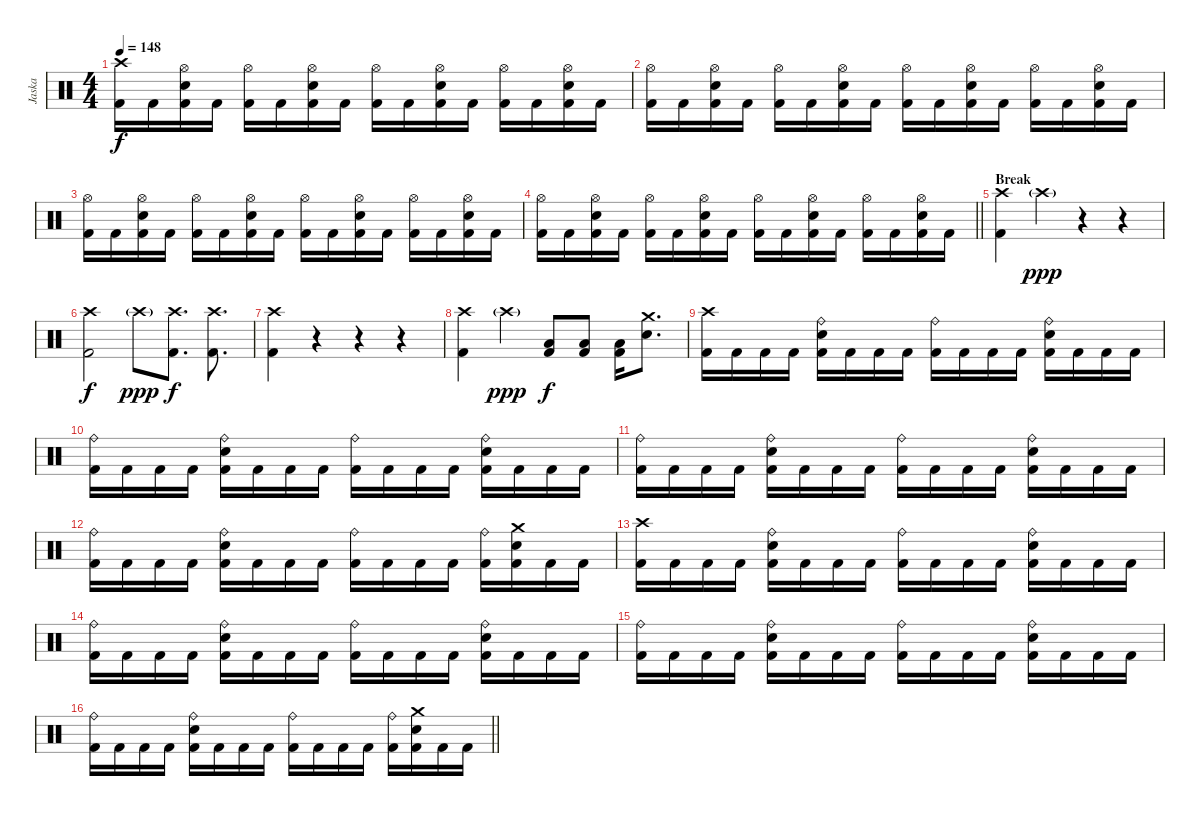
\track ("Jaska" "Jaska") {instrument percussion}
\staff {score}
\articulation defaults
\ts (4 4)
\tempo 148
\clef neutral
\ks c
("Crash high (hit)" "Kick (hit) 2").16{dy f} "Kick (hit) 2".16 ("Hi-Hat (open)" "Snare (hit) 2" "Kick (hit) 2").16 "Kick (hit) 2".16 ("Hi-Hat (open)" "Kick (hit) 2").16 "Kick (hit) 2".16 ("Hi-Hat (open)" "Snare (hit) 2" "Kick (hit) 2").16 "Kick (hit) 2".16 ("Hi-Hat (open)" "Kick (hit) 2").16 "Kick (hit) 2".16 ("Hi-Hat (open)" "Snare (hit) 2" "Kick (hit) 2").16 "Kick (hit) 2".16 ("Hi-Hat (open)" "Kick (hit) 2").16 "Kick (hit) 2".16 ("Hi-Hat (open)" "Snare (hit) 2" "Kick (hit) 2").16 "Kick (hit) 2".16 |
("Hi-Hat (open)" "Kick (hit) 2").16 "Kick (hit) 2".16 ("Hi-Hat (open)" "Snare (hit) 2" "Kick (hit) 2").16 "Kick (hit) 2".16 ("Hi-Hat (open)" "Kick (hit) 2").16 "Kick (hit) 2".16 ("Hi-Hat (open)" "Snare (hit) 2" "Kick (hit) 2").16 "Kick (hit) 2".16 ("Hi-Hat (open)" "Kick (hit) 2").16 "Kick (hit) 2".16 ("Hi-Hat (open)" "Snare (hit) 2" "Kick (hit) 2").16 "Kick (hit) 2".16 ("Hi-Hat (open)" "Kick (hit) 2").16 "Kick (hit) 2".16 ("Hi-Hat (open)" "Snare (hit) 2" "Kick (hit) 2").16 "Kick (hit) 2".16 |
("Hi-Hat (open)" "Kick (hit) 2").16 "Kick (hit) 2".16 ("Hi-Hat (open)" "Snare (hit) 2" "Kick (hit) 2").16 "Kick (hit) 2".16 ("Hi-Hat (open)" "Kick (hit) 2").16 "Kick (hit) 2".16 ("Hi-Hat (open)" "Snare (hit) 2" "Kick (hit) 2").16 "Kick (hit) 2".16 ("Hi-Hat (open)" "Kick (hit) 2").16 "Kick (hit) 2".16 ("Hi-Hat (open)" "Snare (hit) 2" "Kick (hit) 2").16 "Kick (hit) 2".16 ("Hi-Hat (open)" "Kick (hit) 2").16 "Kick (hit) 2".16 ("Hi-Hat (open)" "Snare (hit) 2" "Kick (hit) 2").16 "Kick (hit) 2".16 |
\barLineRight lightlight
("Hi-Hat (open)" "Kick (hit) 2").16 "Kick (hit) 2".16 ("Hi-Hat (open)" "Snare (hit) 2" "Kick (hit) 2").16 "Kick (hit) 2".16 ("Hi-Hat (open)" "Kick (hit) 2").16 "Kick (hit) 2".16 ("Hi-Hat (open)" "Snare (hit) 2" "Kick (hit) 2").16 "Kick (hit) 2".16 ("Hi-Hat (open)" "Kick (hit) 2").16 "Kick (hit) 2".16 ("Hi-Hat (open)" "Snare (hit) 2" "Kick (hit) 2").16 "Kick (hit) 2".16 ("Hi-Hat (open)" "Kick (hit) 2").16 "Kick (hit) 2".16 ("Hi-Hat (open)" "Snare (hit) 2" "Kick (hit) 2").16 "Kick (hit) 2".16 |
\section ("" "Break")
("Crash high (hit)" "Kick (hit) 2").4 "Crash high (hit)"{g}.4{dy ppp} r.4 r.4 |
("Crash high (hit)" "Kick (hit) 2").2{dy f} "Crash high (hit)"{g}.8{dy ppp} ("Crash high (hit)" "Kick (hit) 2").8{d dy f} ("Crash high (hit)" "Kick (hit) 2").8{d} |
("Crash high (hit)" "Kick (hit) 2").4 r.4 r.4 r.4 |
("Crash high (hit)" "Kick (hit) 2").4 "Crash high (hit)"{g}.4{dy ppp} ("Low Tom (hit)" "Kick (hit) 2").8{dy f} ("Low Tom (hit)" "Kick (hit) 2").8 ("Low Tom (hit)" "Kick (hit) 2").16 ("Crash medium (hit)" "Snare (hit) 2").8{d} |
("Crash high (hit)" "Kick (hit) 2").16 "Kick (hit) 2".16 "Kick (hit) 2".16 "Kick (hit) 2".16 ("Ride (bell)" "Snare (hit) 2" "Kick (hit) 2").16 "Kick (hit) 2".16 "Kick (hit) 2".16 "Kick (hit) 2".16 ("Ride (bell)" "Kick (hit) 2").16 "Kick (hit) 2".16 "Kick (hit) 2".16 "Kick (hit) 2".16 ("Ride (bell)" "Snare (hit) 2" "Kick (hit) 2").16 "Kick (hit) 2".16 "Kick (hit) 2".16 "Kick (hit) 2".16 |
("Ride (bell)" "Kick (hit) 2").16 "Kick (hit) 2".16 "Kick (hit) 2".16 "Kick (hit) 2".16 ("Ride (bell)" "Snare (hit) 2" "Kick (hit) 2").16 "Kick (hit) 2".16 "Kick (hit) 2".16 "Kick (hit) 2".16 ("Ride (bell)" "Kick (hit) 2").16 "Kick (hit) 2".16 "Kick (hit) 2".16 "Kick (hit) 2".16 ("Ride (bell)" "Snare (hit) 2" "Kick (hit) 2").16 "Kick (hit) 2".16 "Kick (hit) 2".16 "Kick (hit) 2".16 |
("Ride (bell)" "Kick (hit) 2").16 "Kick (hit) 2".16 "Kick (hit) 2".16 "Kick (hit) 2".16 ("Ride (bell)" "Snare (hit) 2" "Kick (hit) 2").16 "Kick (hit) 2".16 "Kick (hit) 2".16 "Kick (hit) 2".16 ("Ride (bell)" "Kick (hit) 2").16 "Kick (hit) 2".16 "Kick (hit) 2".16 "Kick (hit) 2".16 ("Ride (bell)" "Snare (hit) 2" "Kick (hit) 2").16 "Kick (hit) 2".16 "Kick (hit) 2".16 "Kick (hit) 2".16 |
("Ride (bell)" "Kick (hit) 2").16 "Kick (hit) 2".16 "Kick (hit) 2".16 "Kick (hit) 2".16 ("Ride (bell)" "Snare (hit) 2" "Kick (hit) 2").16 "Kick (hit) 2".16 "Kick (hit) 2".16 "Kick (hit) 2".16 ("Ride (bell)" "Kick (hit) 2").16 "Kick (hit) 2".16 "Kick (hit) 2".16 "Kick (hit) 2".16 ("Ride (bell)" "Kick (hit) 2").16 ("Crash medium (hit)" "Snare (hit) 2" "Kick (hit) 2").16 "Kick (hit) 2".16 "Kick (hit) 2".16 |
("Crash high (hit)" "Kick (hit) 2").16 "Kick (hit) 2".16 "Kick (hit) 2".16 "Kick (hit) 2".16 ("Ride (bell)" "Snare (hit) 2" "Kick (hit) 2").16 "Kick (hit) 2".16 "Kick (hit) 2".16 "Kick (hit) 2".16 ("Ride (bell)" "Kick (hit) 2").16 "Kick (hit) 2".16 "Kick (hit) 2".16 "Kick (hit) 2".16 ("Ride (bell)" "Snare (hit) 2" "Kick (hit) 2").16 "Kick (hit) 2".16 "Kick (hit) 2".16 "Kick (hit) 2".16 |
("Ride (bell)" "Kick (hit) 2").16 "Kick (hit) 2".16 "Kick (hit) 2".16 "Kick (hit) 2".16 ("Ride (bell)" "Snare (hit) 2" "Kick (hit) 2").16 "Kick (hit) 2".16 "Kick (hit) 2".16 "Kick (hit) 2".16 ("Ride (bell)" "Kick (hit) 2").16 "Kick (hit) 2".16 "Kick (hit) 2".16 "Kick (hit) 2".16 ("Ride (bell)" "Snare (hit) 2" "Kick (hit) 2").16 "Kick (hit) 2".16 "Kick (hit) 2".16 "Kick (hit) 2".16 |
("Ride (bell)" "Kick (hit) 2").16 "Kick (hit) 2".16 "Kick (hit) 2".16 "Kick (hit) 2".16 ("Ride (bell)" "Snare (hit) 2" "Kick (hit) 2").16 "Kick (hit) 2".16 "Kick (hit) 2".16 "Kick (hit) 2".16 ("Ride (bell)" "Kick (hit) 2").16 "Kick (hit) 2".16 "Kick (hit) 2".16 "Kick (hit) 2".16 ("Ride (bell)" "Snare (hit) 2" "Kick (hit) 2").16 "Kick (hit) 2".16 "Kick (hit) 2".16 "Kick (hit) 2".16 |
\barLineRight lightlight
("Ride (bell)" "Kick (hit) 2").16 "Kick (hit) 2".16 "Kick (hit) 2".16 "Kick (hit) 2".16 ("Ride (bell)" "Snare (hit) 2" "Kick (hit) 2").16 "Kick (hit) 2".16 "Kick (hit) 2".16 "Kick (hit) 2".16 ("Ride (bell)" "Kick (hit) 2").16 "Kick (hit) 2".16 "Kick (hit) 2".16 "Kick (hit) 2".16 ("Ride (bell)" "Kick (hit) 2").16 ("Crash medium (hit)" "Snare (hit) 2" "Kick (hit) 2").16 "Kick (hit) 2".16 "Kick (hit) 2".16
